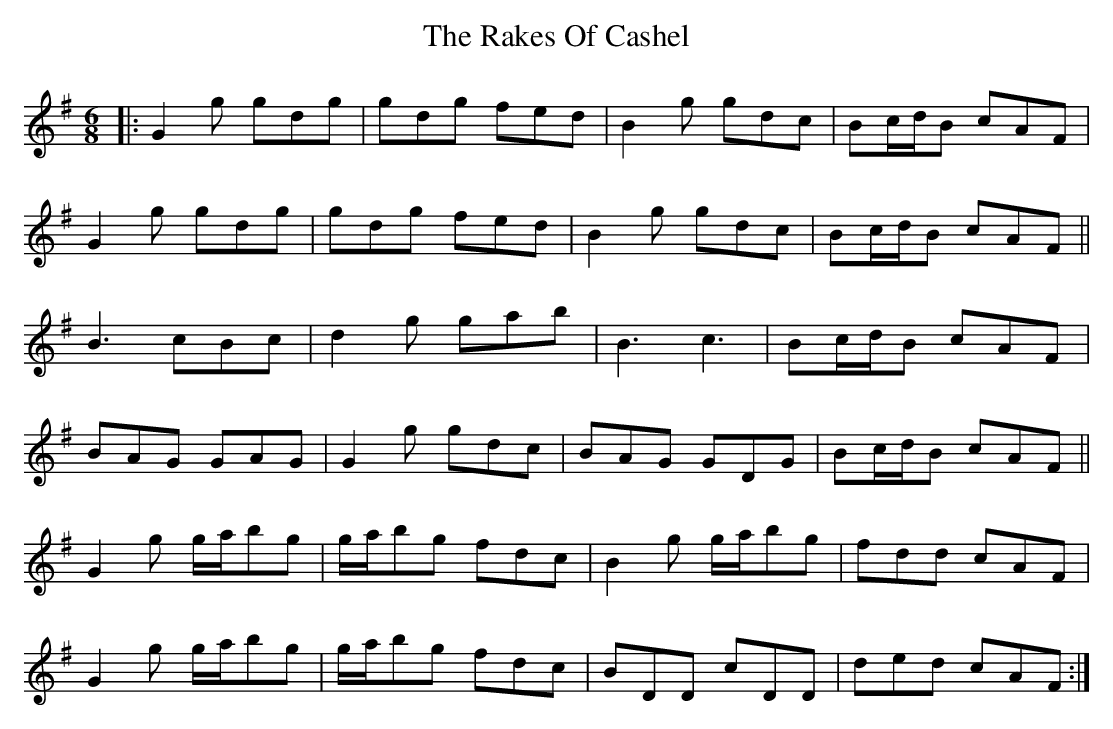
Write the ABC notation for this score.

X:1
T: The Rakes Of Cashel
M: 6/8
L: 1/8
K: Gmaj
|:G2g gdg|gdg fed|B2g gdc|Bc/d/B cAF|
G2g gdg|gdg fed|B2g gdc|Bc/d/B cAF||
B3 cBc|d2g gab|B3 c3|Bc/d/B cAF|
BAG GAG|G2g gdc|BAG GDG|Bc/d/B cAF||
G2g g/a/bg|g/a/bg fdc|B2g g/a/bg|fdd cAF|
G2g g/a/bg|g/a/bg fdc|BDD cDD|ded cAF:|
